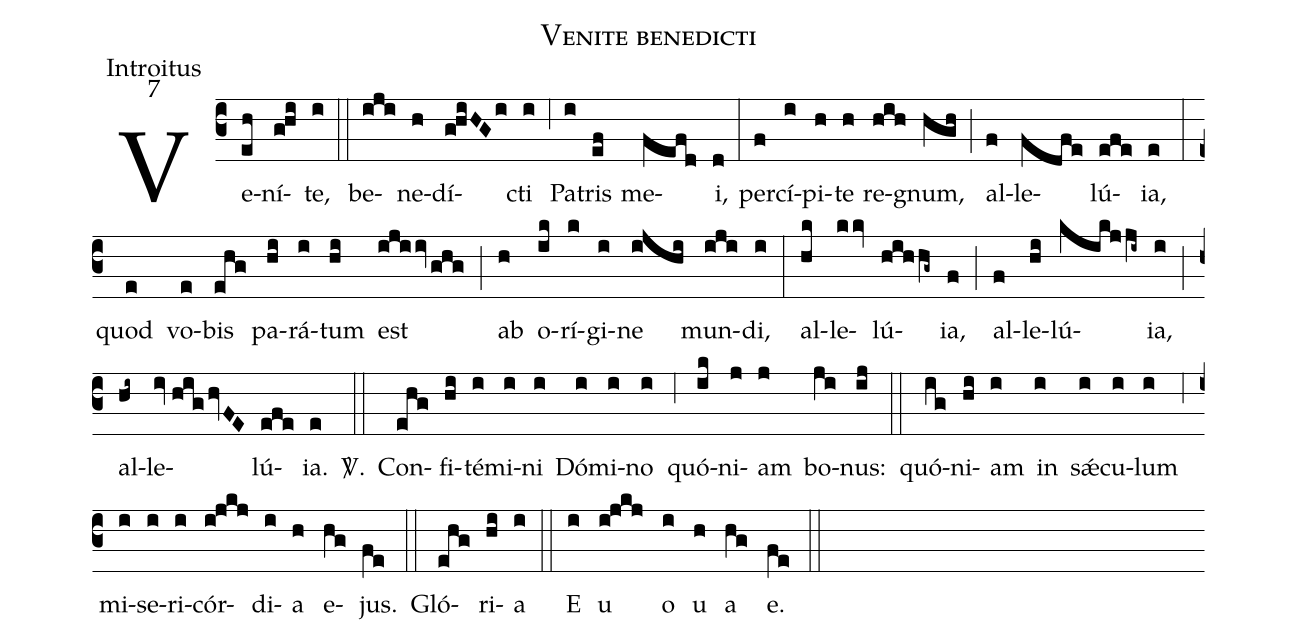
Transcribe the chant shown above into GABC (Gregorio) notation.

name:Venite benedicti;
office-part:Introitus;
mode:7;
%%
(c3) Ve(eh)ní(g!hi)te,(i) (::) be(iji)ne(h)dí(g!hiHGi)cti(i) (;6) Pa(i)tris(ef) me(fefd)i,(d) (:) per(f)cí(i)pi(h)te(h) re(hih)gnum,(hgh) (;) al(f)le(fdfe)lú(efe)ia,(e) (:) quod(e) vo(e)bis(ehg) pa(hi)rá(i)tum(hi) est(ijiiv/ghg) (;) ab(h) o(ik)rí(k)gi(i)ne(ijhi) mun(iji)di,(i) (:) al(hk)le(kkv)lú(hihhg~)ia,(f) (;) al(f)le(hi)lú(kikjji~)ia,(i) (;) al(hi~)le(iv//hig/hvFE)lú(efe)ia.(e) <sp>V/</sp>.(::) Con(ehg)fi(hi)té(i)mi(i)ni(i) Dó(i)mi(i)no(i) (;6) quó(ik)ni(j)am(j) bo(ji)nus:(ij) (::) quó(ig)ni(hi)am(i) in(i) s<sp>'ae</sp>(i)cu(i)lum(i) (;6) mi(i)se(i)ri(i)cór(i!jkj)di(i)a(h) e(hg)jus.(fe) (::) Gló(ehg)ri(hi)a(i) (::) E(i) u(i!jkj) o(i) u(h) a(hg) e.(fe) (::)
